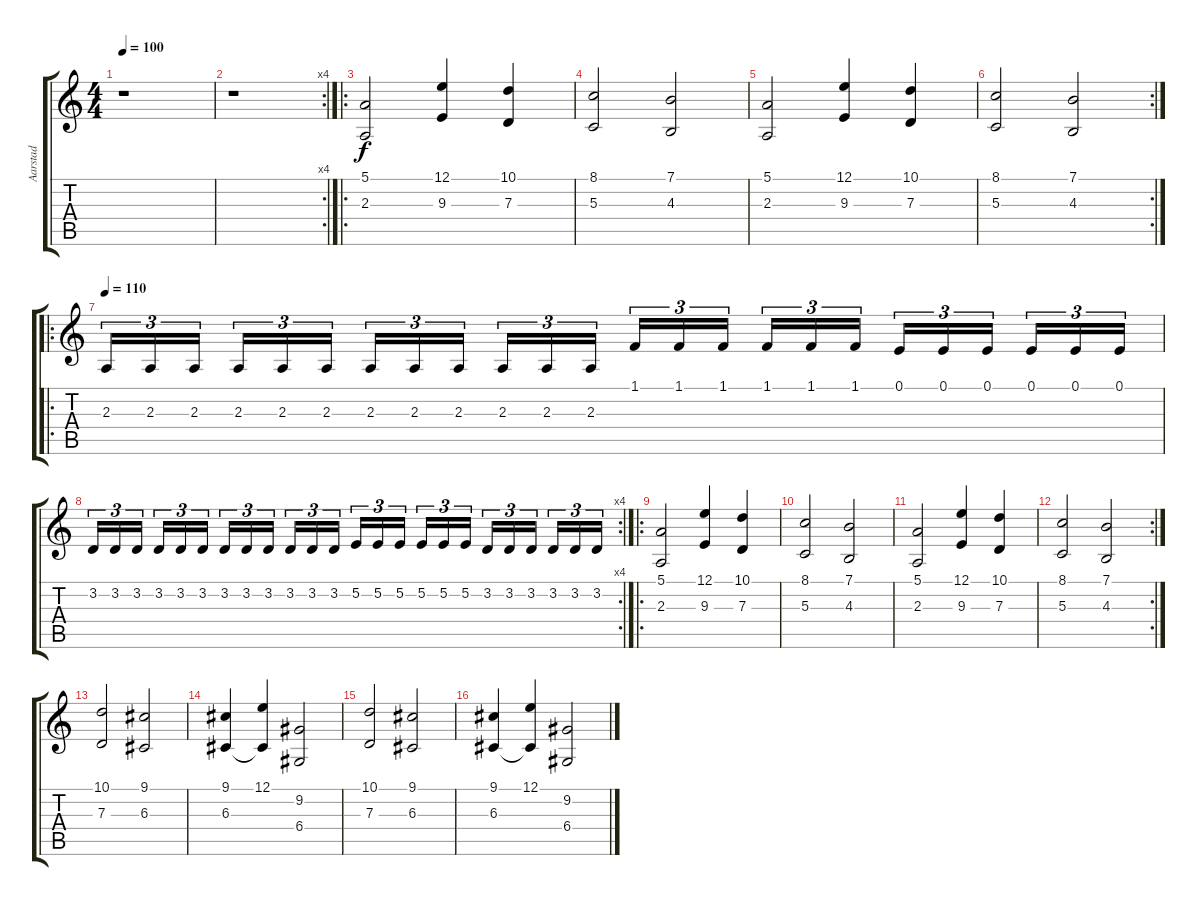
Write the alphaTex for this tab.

\track ("Aarstad" "Aarstad") {instrument choiraahs}
\staff {score tabs}
\tuning (E4 B3 G3 D3 A2 E2) {hide}
\ts (4 4)
\tempo 100
\clef g2
\ks c
r.1{dy f} |
\rc 4
r.1 |
\ro
(5.1 2.3).2{instrument stringensemble1} (12.1 9.3).4 (10.1 7.3).4 |
(8.1 5.3).2 (7.1 4.3).2 |
(5.1 2.3).2{instrument stringensemble1} (12.1 9.3).4 (10.1 7.3).4 |
\rc 2
(8.1 5.3).2 (7.1 4.3).2 |
\ro
\tempo 110
2.3.16{tu (3 2) volume 8 instrument distortionguitar} 2.3.16{tu (3 2)} 2.3.16{tu (3 2)} 2.3.16{tu (3 2)} 2.3.16{tu (3 2)} 2.3.16{tu (3 2)} 2.3.16{tu (3 2)} 2.3.16{tu (3 2)} 2.3.16{tu (3 2)} 2.3.16{tu (3 2)} 2.3.16{tu (3 2)} 2.3.16{tu (3 2)} 1.1.16{tu (3 2)} 1.1.16{tu (3 2)} 1.1.16{tu (3 2)} 1.1.16{tu (3 2)} 1.1.16{tu (3 2)} 1.1.16{tu (3 2)} 0.1.16{tu (3 2)} 0.1.16{tu (3 2)} 0.1.16{tu (3 2)} 0.1.16{tu (3 2)} 0.1.16{tu (3 2)} 0.1.16{tu (3 2)} |
\rc 4
3.2.16{tu (3 2)} 3.2.16{tu (3 2)} 3.2.16{tu (3 2)} 3.2.16{tu (3 2)} 3.2.16{tu (3 2)} 3.2.16{tu (3 2)} 3.2.16{tu (3 2)} 3.2.16{tu (3 2)} 3.2.16{tu (3 2)} 3.2.16{tu (3 2)} 3.2.16{tu (3 2)} 3.2.16{tu (3 2)} 5.2.16{tu (3 2)} 5.2.16{tu (3 2)} 5.2.16{tu (3 2)} 5.2.16{tu (3 2)} 5.2.16{tu (3 2)} 5.2.16{tu (3 2)} 3.2.16{tu (3 2)} 3.2.16{tu (3 2)} 3.2.16{tu (3 2)} 3.2.16{tu (3 2)} 3.2.16{tu (3 2)} 3.2.16{tu (3 2)} |
\ro
(5.1 2.3).2{instrument stringensemble1} (12.1 9.3).4 (10.1 7.3).4 |
(8.1 5.3).2 (7.1 4.3).2 |
(5.1 2.3).2{instrument stringensemble1} (12.1 9.3).4 (10.1 7.3).4 |
\rc 2
(8.1 5.3).2 (7.1 4.3).2 |
(10.1 7.3).2 (9.1 6.3).2 |
(9.1 6.3).4 (12.1 6.3{t}).4 (9.2 6.4).2 |
(10.1 7.3).2 (9.1 6.3).2 |
(9.1 6.3).4 (12.1 6.3{t}).4 (9.2 6.4).2
